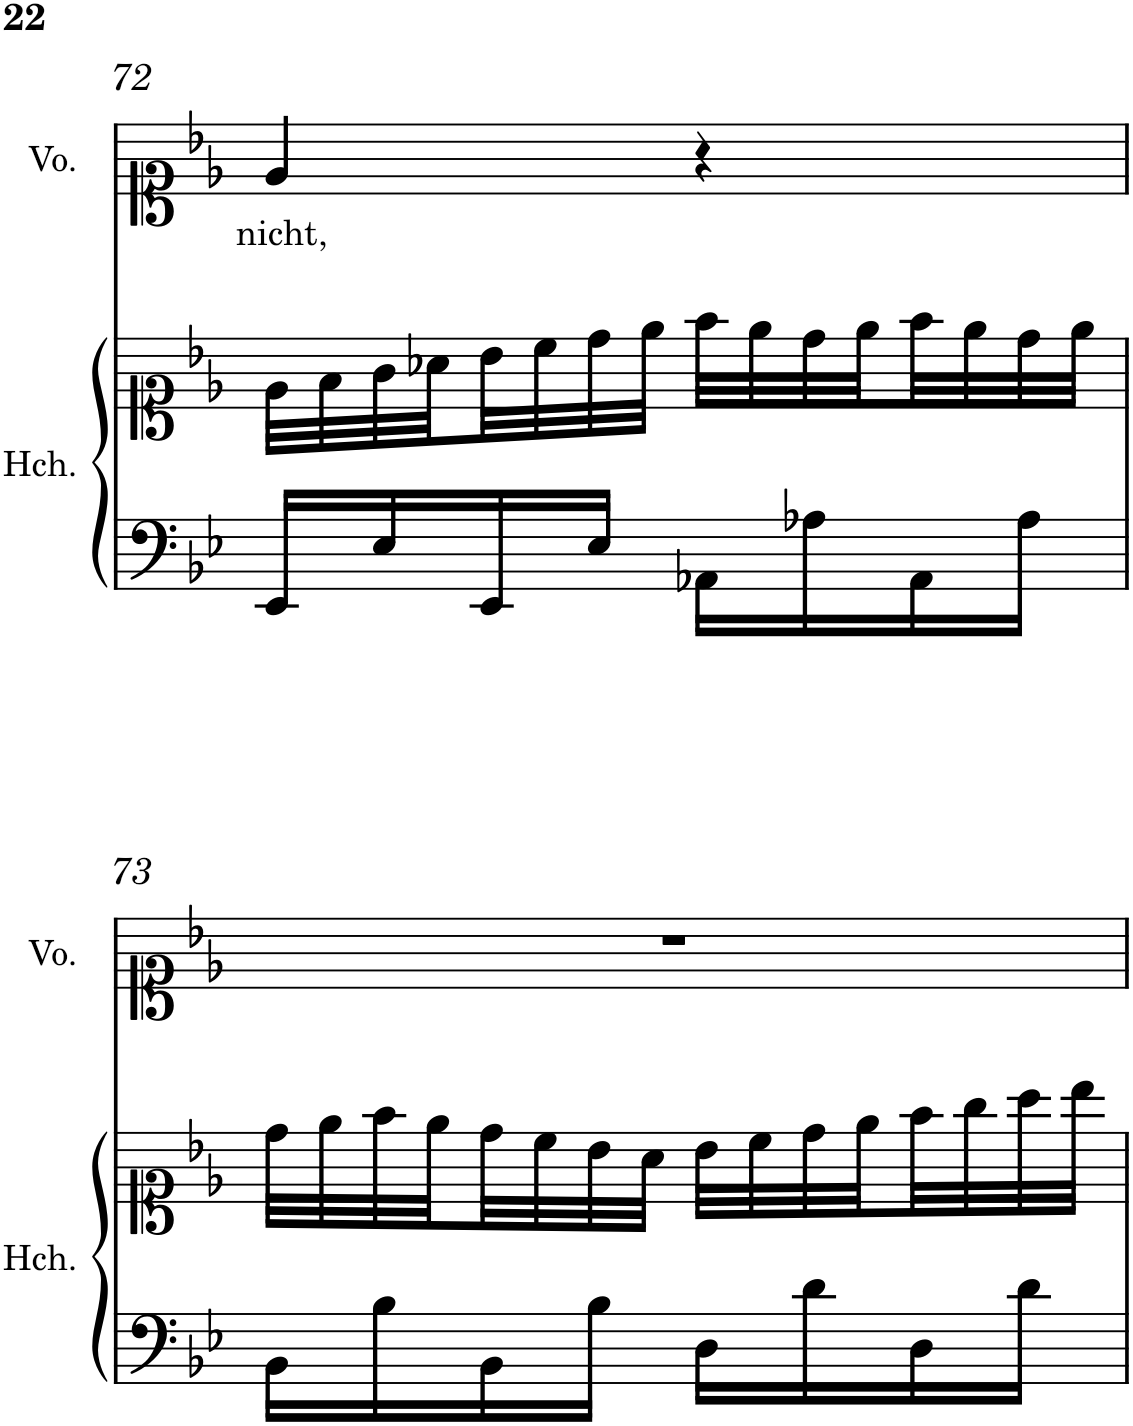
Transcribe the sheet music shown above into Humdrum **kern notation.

**kern	**kern	**kern	**text
*part2	*part2	*part1	*part1
*staff3	*staff2	*staff1	*staff1
*I"Harpsichord	*	*I"Voice	*
*I'Hch.	*	*I'Vo.	*
!!LO:PB:g=z
*clefF4	*clefC1	*clefC1	*
*k[b-e-]	*k[b-e-]	*k[b-e-]	*
*M2/4	*M2/4	*M2/4	*
=72	=72	=72	=72
!	!	!	!LO:LY:b
16EE-/LL	32e-\LLL	4e-/	nicht,
.	32f\	.	.
16E-/	32g\	.	.
.	32a-X\	.	.
16EE-/	32b-\	.	.
.	32cc\	.	.
16E-/JJ	32dd\	.	.
.	32ee-\JJJ	.	.
16AA-X\LL	32ff\LLL	4r	.
.	32ee-\	.	.
16A-X\	32dd\	.	.
.	32ee-\	.	.
16AA-\	32ff\	.	.
.	32ee-\	.	.
16A-\JJ	32dd\	.	.
.	32ee-\JJJ	.	.
!!LO:LB:g=z
=73	=73	=73	=73
16BB-\LL	32dd\LLL	2r	.
.	32ee-\	.	.
16B-\	32ff\	.	.
.	32ee-\	.	.
16BB-\	32dd\	.	.
.	32cc\	.	.
16B-\JJ	32b-\	.	.
.	32a\JJJ	.	.
16D\LL	32b-\LLL	.	.
.	32cc\	.	.
16d\	32dd\	.	.
.	32ee-\	.	.
16D\	32ff\	.	.
.	32gg\	.	.
16d\JJ	32aa\	.	.
.	32bb-\JJJ	.	.
=	=	=	=
*-	*-	*-	*-
